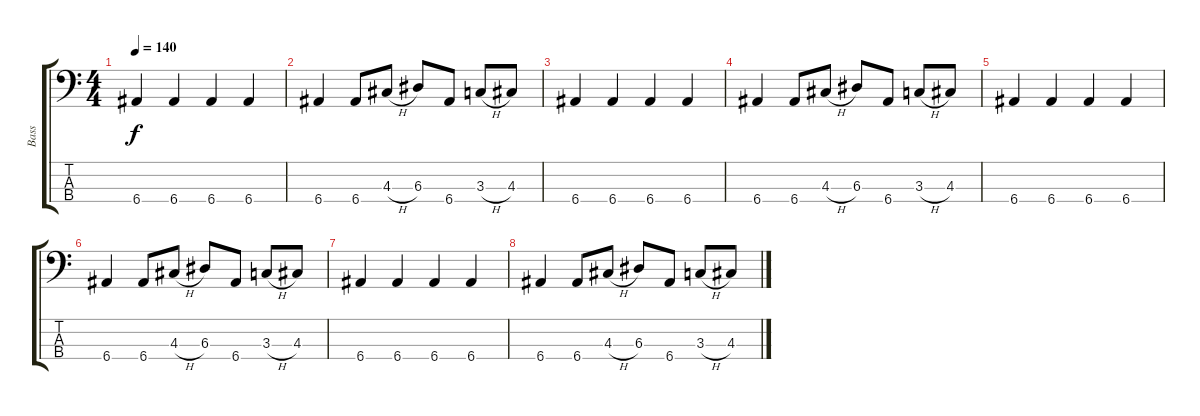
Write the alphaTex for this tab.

\track ("Bass" "Bass") {instrument electricbassfinger}
\staff {score tabs}
\tuning (G2 D2 A1 E1) {hide}
\ts (4 4)
\tempo 140
\clef f4
\ks c
6.4.4{dy f} 6.4.4 6.4.4 6.4.4 |
6.4.4 6.4.8 4.3{h}.8 6.3.8 6.4.8 3.3{h}.8 4.3.8 |
6.4.4 6.4.4 6.4.4 6.4.4 |
6.4.4 6.4.8 4.3{h}.8 6.3.8 6.4.8 3.3{h}.8 4.3.8 |
6.4.4 6.4.4 6.4.4 6.4.4 |
6.4.4 6.4.8 4.3{h}.8 6.3.8 6.4.8 3.3{h}.8 4.3.8 |
6.4.4 6.4.4 6.4.4 6.4.4 |
6.4.4 6.4.8 4.3{h}.8 6.3.8 6.4.8 3.3{h}.8 4.3.8
